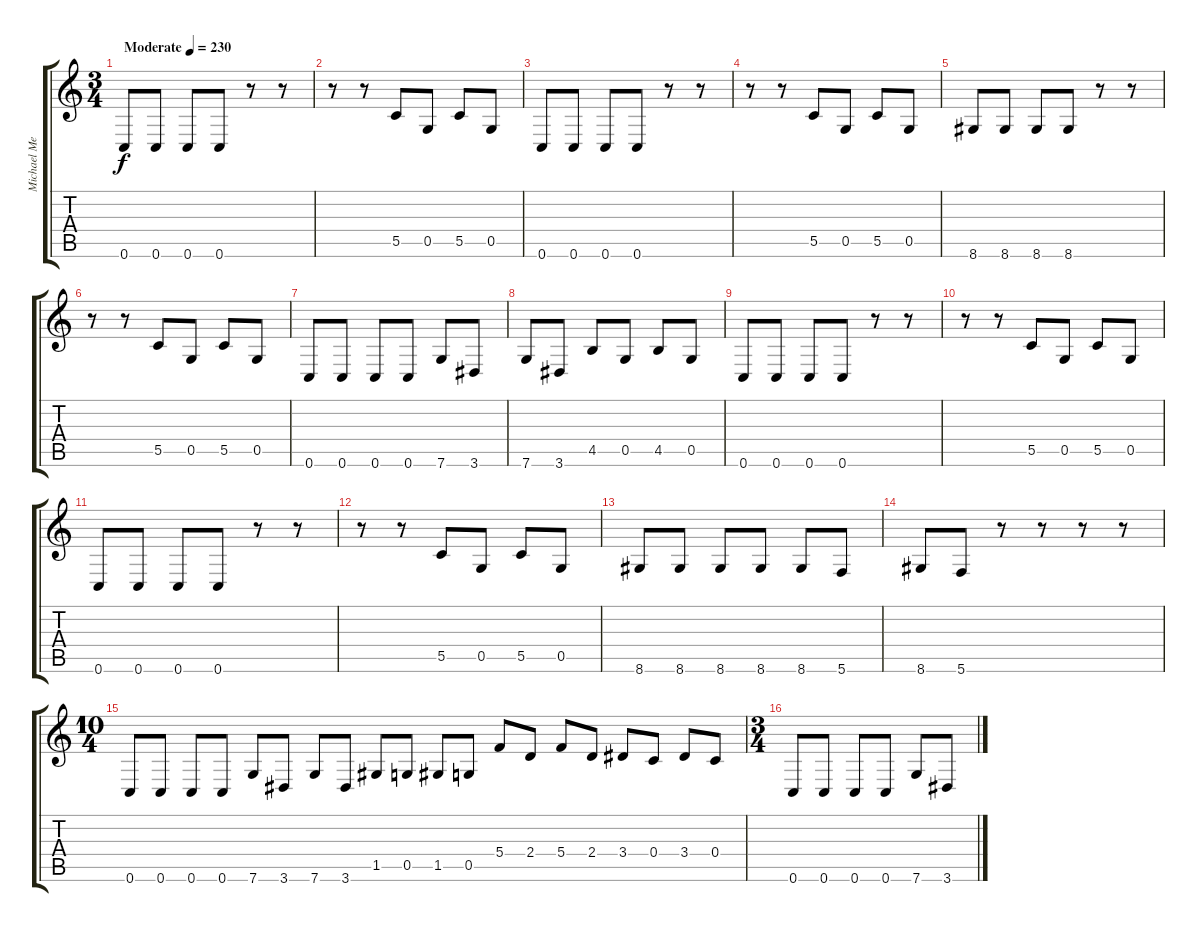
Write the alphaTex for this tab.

\track ("Michael Metcalf" "Michael Me") {instrument distortionguitar}
\staff {score tabs}
\tuning (D4 A3 F3 C3 G2 C2) {hide}
\ts (3 4)
\tempo (230 "Moderate")
\clef g2
\ks c
0.6.8{dy f instrument distortionguitar} 0.6.8 0.6.8 0.6.8 r.8 r.8 |
r.8 r.8 5.5.8 0.5.8 5.5.8 0.5.8 |
0.6.8 0.6.8 0.6.8 0.6.8 r.8 r.8 |
r.8 r.8 5.5.8 0.5.8 5.5.8 0.5.8 |
8.6.8 8.6.8 8.6.8 8.6.8 r.8 r.8 |
r.8 r.8 5.5.8 0.5.8 5.5.8 0.5.8 |
0.6.8 0.6.8 0.6.8 0.6.8 7.6.8 3.6.8 |
7.6.8 3.6.8 4.5.8 0.5.8 4.5.8 0.5.8 |
0.6.8 0.6.8 0.6.8 0.6.8 r.8 r.8 |
r.8 r.8 5.5.8 0.5.8 5.5.8 0.5.8 |
0.6.8 0.6.8 0.6.8 0.6.8 r.8 r.8 |
r.8 r.8 5.5.8 0.5.8 5.5.8 0.5.8 |
8.6.8 8.6.8 8.6.8 8.6.8 8.6.8 5.6.8 |
8.6.8 5.6.8 r.8 r.8 r.8 r.8 |
\ts (10 4)
0.6.8 0.6.8 0.6.8 0.6.8 7.6.8 3.6.8 7.6.8 3.6.8 1.5.8 0.5.8 1.5.8 0.5.8 5.4.8 2.4.8 5.4.8 2.4.8 3.4.8 0.4.8 3.4.8 0.4.8 |
\ts (3 4)
0.6.8 0.6.8 0.6.8 0.6.8 7.6.8 3.6.8
